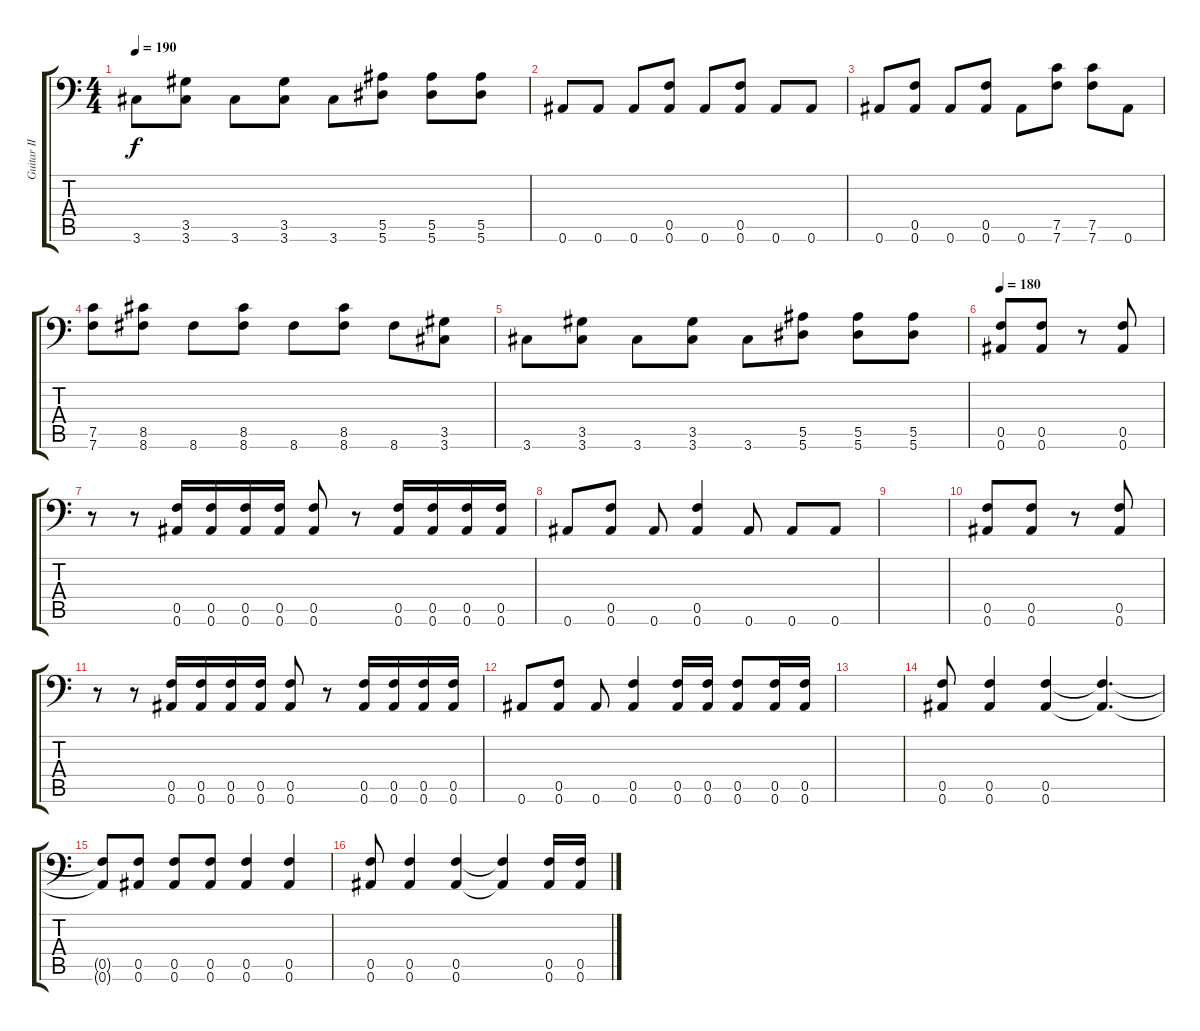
\track ("Guitar II" "Guitar II") {instrument distortionguitar bank 255}
\staff {score tabs}
\tuning (C4 G3 Eb3 Bb2 F2 Bb1) {hide}
\ts (4 4)
\tempo 190
\clef f4
\ks c
3.6.8{dy f} (3.5 3.6).8 3.6.8 (3.5 3.6).8 3.6.8 (5.5 5.6).8 (5.5 5.6).8 (5.5 5.6).8 |
0.6.8 0.6.8 0.6.8 (0.5 0.6).8 0.6.8 (0.5 0.6).8 0.6.8 0.6.8 |
0.6.8 (0.5 0.6).8 0.6.8 (0.5 0.6).8 0.6.8 (7.5 7.6).8 (7.5 7.6).8 0.6.8 |
(7.5 7.6).8 (8.5 8.6).8 8.6.8 (8.5 8.6).8 8.6.8 (8.5 8.6).8 8.6.8 (3.5 3.6).8 |
3.6.8 (3.5 3.6).8 3.6.8 (3.5 3.6).8 3.6.8 (5.5 5.6).8 (5.5 5.6).8 (5.5 5.6).8 |
\tempo 180
(0.5 0.6).8 (0.5 0.6).8 r.8 (0.5 0.6).8 |
r.8 r.8 (0.5 0.6).16 (0.5 0.6).16 (0.5 0.6).16 (0.5 0.6).16 (0.5 0.6).8 r.8 (0.5 0.6).16 (0.5 0.6).16 (0.5 0.6).16 (0.5 0.6).16 |
0.6.8 (0.5 0.6).8 0.6.8 (0.5 0.6).4 0.6.8 0.6.8 0.6.8 |
|
(0.5 0.6).8 (0.5 0.6).8 r.8 (0.5 0.6).8 |
r.8 r.8 (0.5 0.6).16 (0.5 0.6).16 (0.5 0.6).16 (0.5 0.6).16 (0.5 0.6).8 r.8 (0.5 0.6).16 (0.5 0.6).16 (0.5 0.6).16 (0.5 0.6).16 |
0.6.8 (0.5 0.6).8 0.6.8 (0.5 0.6).4 (0.5 0.6).16 (0.5 0.6).16 (0.5 0.6).8 (0.5 0.6).16 (0.5 0.6).16 |
|
(0.5 0.6).8 (0.5 0.6).4 (0.5 0.6).4 (0.5{t} 0.6{t}).4{d} |
(0.5{t} 0.6{t}).8 (0.5 0.6).8 (0.5 0.6).8 (0.5 0.6).8 (0.5 0.6).4 (0.5 0.6).4 |
(0.5 0.6).8 (0.5 0.6).4 (0.5 0.6).4 (0.5{t} 0.6{t}).4 (0.5 0.6).16 (0.5 0.6).16
